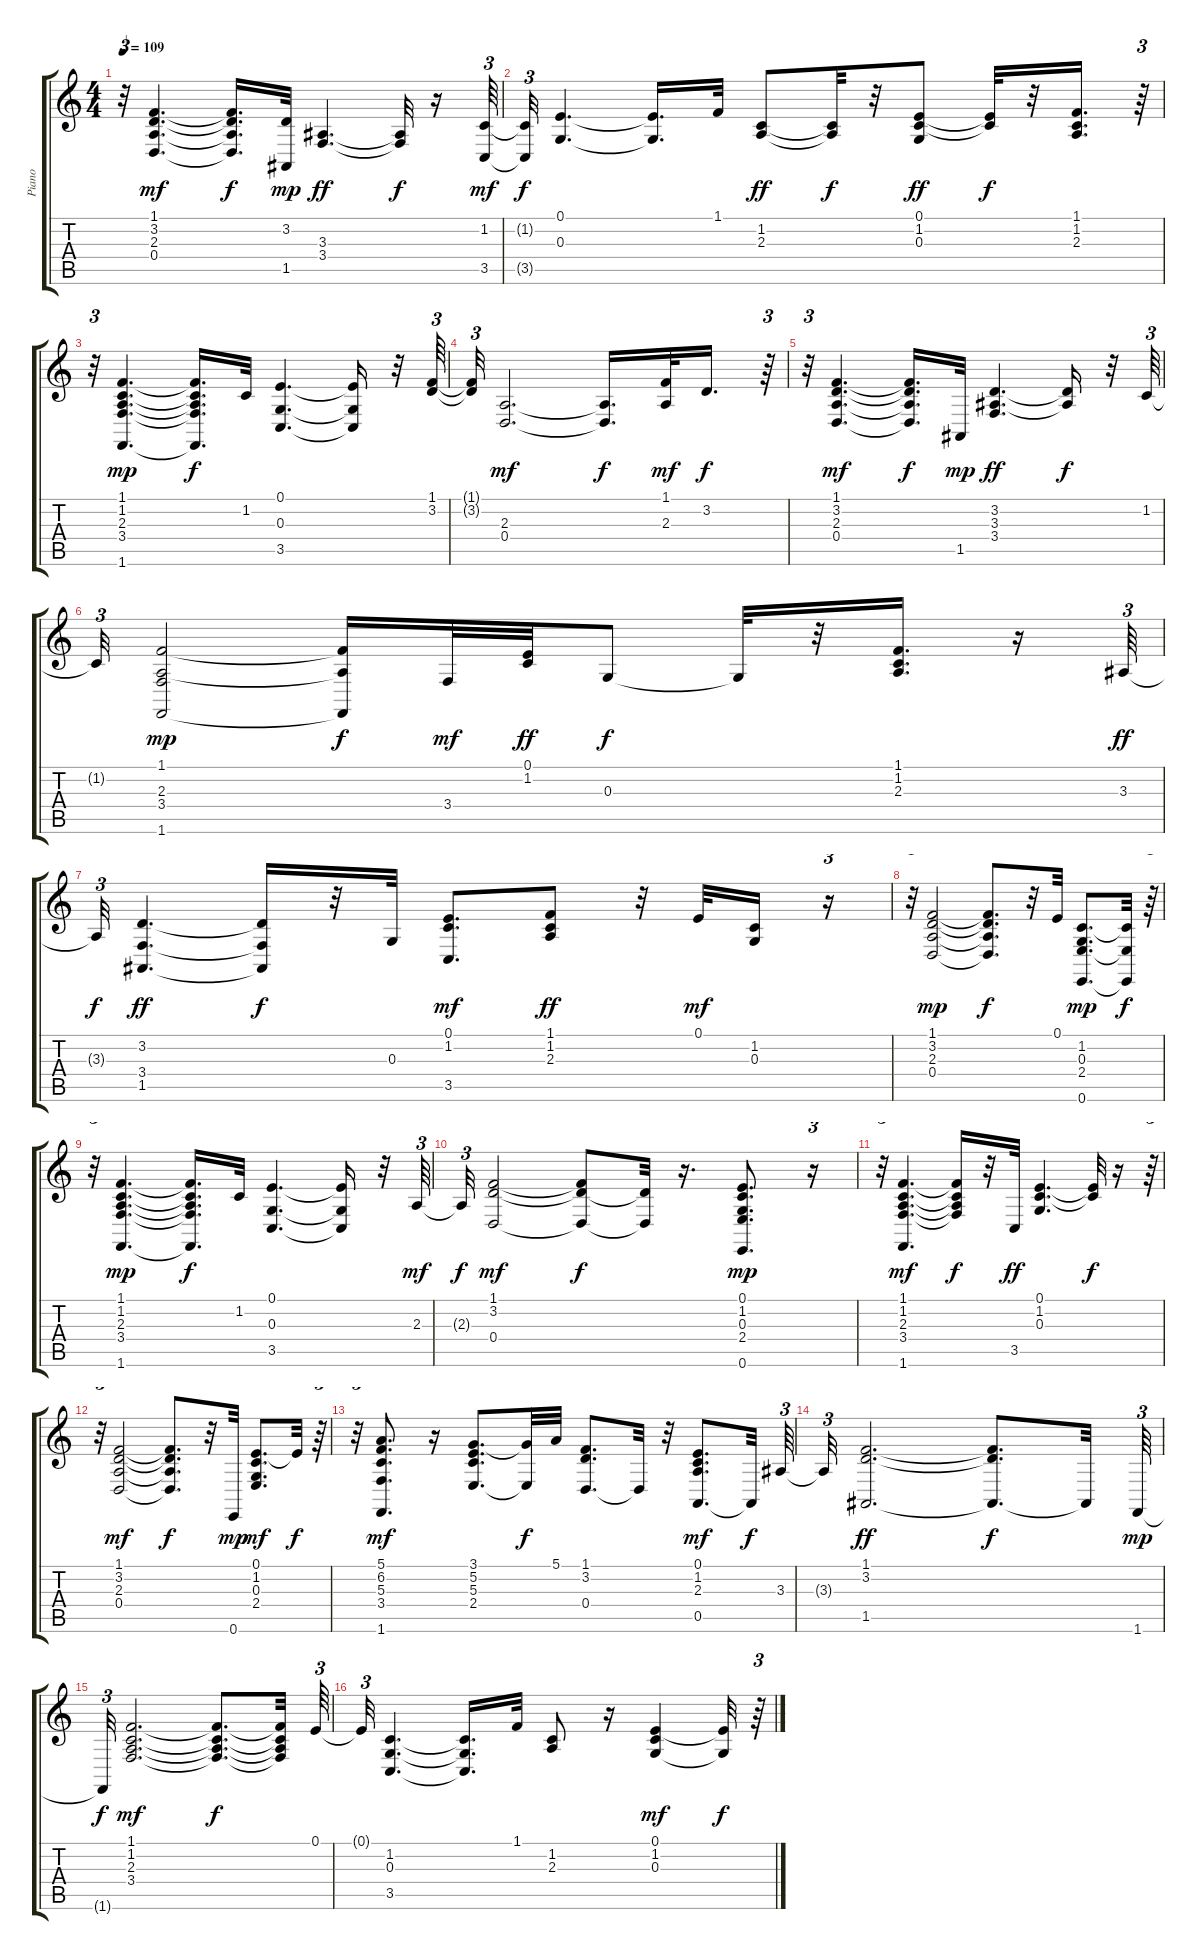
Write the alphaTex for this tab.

\track ("Piano" "Piano") {instrument brightacousticpiano}
\staff {score tabs}
\tuning (E4 B3 G3 D3 A2 E2) {hide}
\ts (4 4)
\tempo 109
\clef g2
\ks c
r.32{tu (3 2) dy f} (1.1 3.2 2.3 0.4).4{d dy mf} (1.1{t} 3.2{t} 2.3{t} 0.4{t}).16{d dy f} (3.2 1.5).32{dy mp} (3.3 3.4).4{d dy ff} (3.3{t} 3.4{t}).32{dy f} r.16 (1.2 3.5).64{tu (3 2) dy mf} |
(1.2{t} 3.5{t}).32{tu (3 2) dy f} (0.1 0.3).4{d} (0.1{t} 0.3{t}).16{d} 1.1.32 (1.2 2.3).8{dy ff} (1.2{t} 2.3{t}).32{dy f} r.32 (0.1 1.2 0.3).8{dy ff} (0.1{t} 1.2{t}).32{dy f} r.32 (1.1 1.2 2.3).16{d} r.64{tu (3 2)} |
r.32{tu (3 2)} (1.1 1.2 2.3 3.4 1.6).4{d dy mp} (1.1{t} 1.2{t} 2.3{t} 3.4{t} 1.6{t}).16{d dy f} 1.2.32 (0.1 0.3 3.5).4{d} (0.1{t} 0.3{t} 3.5{t}).16 r.32 (1.1 3.2).64{tu (3 2)} |
(1.1{t} 3.2{t}).32{tu (3 2)} (2.3 0.4).2{d dy mf} (2.3{t} 0.4{t}).16{d dy f} (1.1 2.3).32{dy mf} 3.2.16{d dy f} r.64{tu (3 2)} |
r.32{tu (3 2)} (1.1 3.2 2.3 0.4).4{d dy mf} (1.1{t} 3.2{t} 2.3{t} 0.4{t}).16{d dy f} 1.5.32{dy mp} (3.2 3.3 3.4).4{d dy ff} (3.2{t} 3.3{t}).16{dy f} r.32 1.2.64{tu (3 2)} |
1.2{t}.32{tu (3 2)} (1.1 2.3 3.4 1.6).2{dy mp} (1.1{t} 2.3{t} 1.6{t}).16{dy f} 3.4.32{dy mf} (0.1 1.2).32{dy ff} 0.3.8{dy f} 0.3{t}.32 r.32 (1.1 1.2 2.3).16{d} r.16 3.3.64{tu (3 2) dy ff} |
3.3{t}.32{tu (3 2) dy f} (3.2 3.4 1.5).4{d dy ff} (3.2{t} 3.4{t} 1.5{t}).16{dy f} r.32 0.3.32 (0.1 1.2 3.5).8{d dy mf} (1.1 1.2 2.3).8{dy ff} r.32 0.1.32{dy mf} (1.2 0.3).16 r.16{tu (3 2)} |
r.32{tu (3 2)} (1.1 3.2 2.3 0.4).2{dy mp} (1.1{t} 3.2{t} 2.3{t} 0.4{t}).8{d dy f} r.32 0.1.32 (1.2 0.3 2.4 0.6).8{d dy mp} (1.2{t} 2.4{t} 0.6{t}).32{dy f} r.64{tu (3 2)} |
r.32{tu (3 2)} (1.1 1.2 2.3 3.4 1.6).4{d dy mp} (1.1{t} 1.2{t} 2.3{t} 3.4{t} 1.6{t}).16{d dy f} 1.2.32 (0.1 0.3 3.5).4{d} (0.1{t} 0.3{t} 3.5{t}).16 r.32 2.3.64{tu (3 2) dy mf} |
2.3{t}.32{tu (3 2) dy f} (1.1 3.2 0.4).2{dy mf} (1.1{t} 3.2{t} 0.4{t}).8{dy f} (3.2{t} 0.4{t}).32 r.16{d} (0.1 1.2 0.3 2.4 0.6).8{d dy mp} r.16{tu (3 2)} |
r.32{tu (3 2)} (1.1 1.2 2.3 3.4 1.6).4{d dy mf} (1.1{t} 1.2{t} 2.3{t} 3.4{t}).16{dy f} r.32 3.5.32{dy ff} (0.1 1.2 0.3).4{d} (0.1{t} 1.2{t}).32{dy f} r.16 r.64{tu (3 2)} |
r.32{tu (3 2)} (1.1 3.2 2.3 0.4).2{dy mf} (1.1{t} 3.2{t} 2.3{t} 0.4{t}).8{d dy f} r.32 0.6.32{dy mp} (0.1 1.2 0.3 2.4).8{d dy mf} 0.1{t}.32{dy f} r.64{tu (3 2)} |
r.32{tu (3 2)} (5.1 6.2 5.3 3.4 1.6).8{d dy mf} r.16 (3.1 5.2 5.3 2.4).8{d} (3.1{t} 2.4{t}).32{dy f} 5.1.32 (1.1 3.2 0.4).8{d} 0.4{t}.32 r.32 (0.1 1.2 2.3 0.5).8{d dy mf} 0.5{t}.32{dy f} 3.3.64{tu (3 2)} |
3.3{t}.32{tu (3 2)} (1.1 3.2 1.5).2{d dy ff} (1.1{t} 3.2{t} 1.5{t}).8{d dy f} 1.5{t}.32 1.6.64{tu (3 2) dy mp} |
1.6{t}.32{tu (3 2) dy f} (1.1 1.2 2.3 3.4).2{d dy mf} (1.1{t} 1.2{t} 2.3{t} 3.4{t}).8{d dy f} (1.1{t} 1.2{t} 2.3{t} 3.4{t}).32 0.1.64{tu (3 2)} |
0.1{t}.32{tu (3 2)} (1.2 0.3 3.5).4{d} (1.2{t} 0.3{t} 3.5{t}).16{d} 1.1.32 (1.2 2.3).8 r.16 (0.1 1.2 0.3).4{dy mf} (0.1{t} 0.3{t}).32{dy f} r.64{tu (3 2)}
